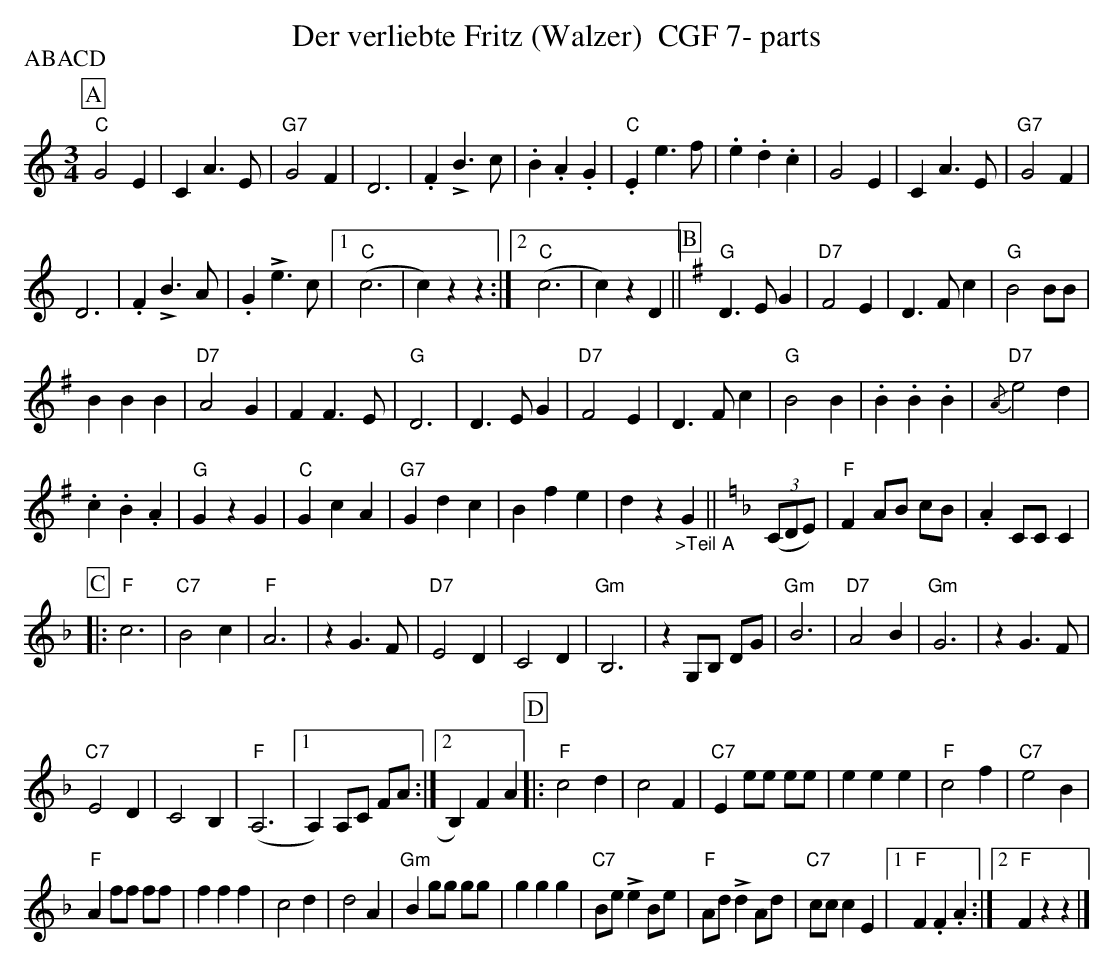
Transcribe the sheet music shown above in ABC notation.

X:1
T:Der verliebte Fritz (Walzer)  CGF 7- parts
P: ABACD
M:3/4
L:1/4
K:C%%MIDI gchordon
[P:A] "C"G2E | CA>E | "G7"G2F | D3 | .F !>!B>c | .B.A.G | "C".Ee>f | .e.d.c | G2E | CA>E | "G7"G2F |
D3 | .F!>!B>A | .G!>!e>c |1 "C"(c3 | c)zz :|2 "C"(c3 | c)zD || [P:B] [K:G] "G"D>EG | "D7"F2E | D>Fc | "G"B2B/2B/2 |
BBB | "D7"A2G | FF>E | "G"D3 | D>EG | "D7"F2E | D>Fc | "G"B2B | .B.B.B | {/A}"D7"e2d |
.c.B.A | "G"GzG | "C"GcA | "G7"Gdc | Bfe | dz"_>Teil A"G || [K:F] ((3C/2D/2E/2) | "F"F A/2B/2 c/2B/2 | .AC/2C/2C |
[P:C]|: "F"c3 | "C7"B2c | "F"A3 | zG>F | "D7"E2D | C2D | "Gm"B,3 | z G,/2B,/2 D/2G/2 | "Gm"B3 | "D7"A2B | "Gm"G3 | zG>F |
"C7"E2D | C2B, | ("F"A,3 |1 A,) A,/2C/2 F/2A/2 :|2 B,)FA [P:D] |: "F"c2d | c2F | "C7"E e/2e/2 e/2e/2 | eee | "F"c2f | "C7"e2B |
"F"A f/2f/2 f/2f/2 | fff | c2d | d2A | "Gm"B g/2g/2 g/2g/2 | ggg | "C7"B/2e/2 !>!e B/2e/2 | "F"A/2d/2!>!d A/2d/2 | "C7"c/2c/2cE |1 "F"F.F.A :|2 "F"Fzz |]
